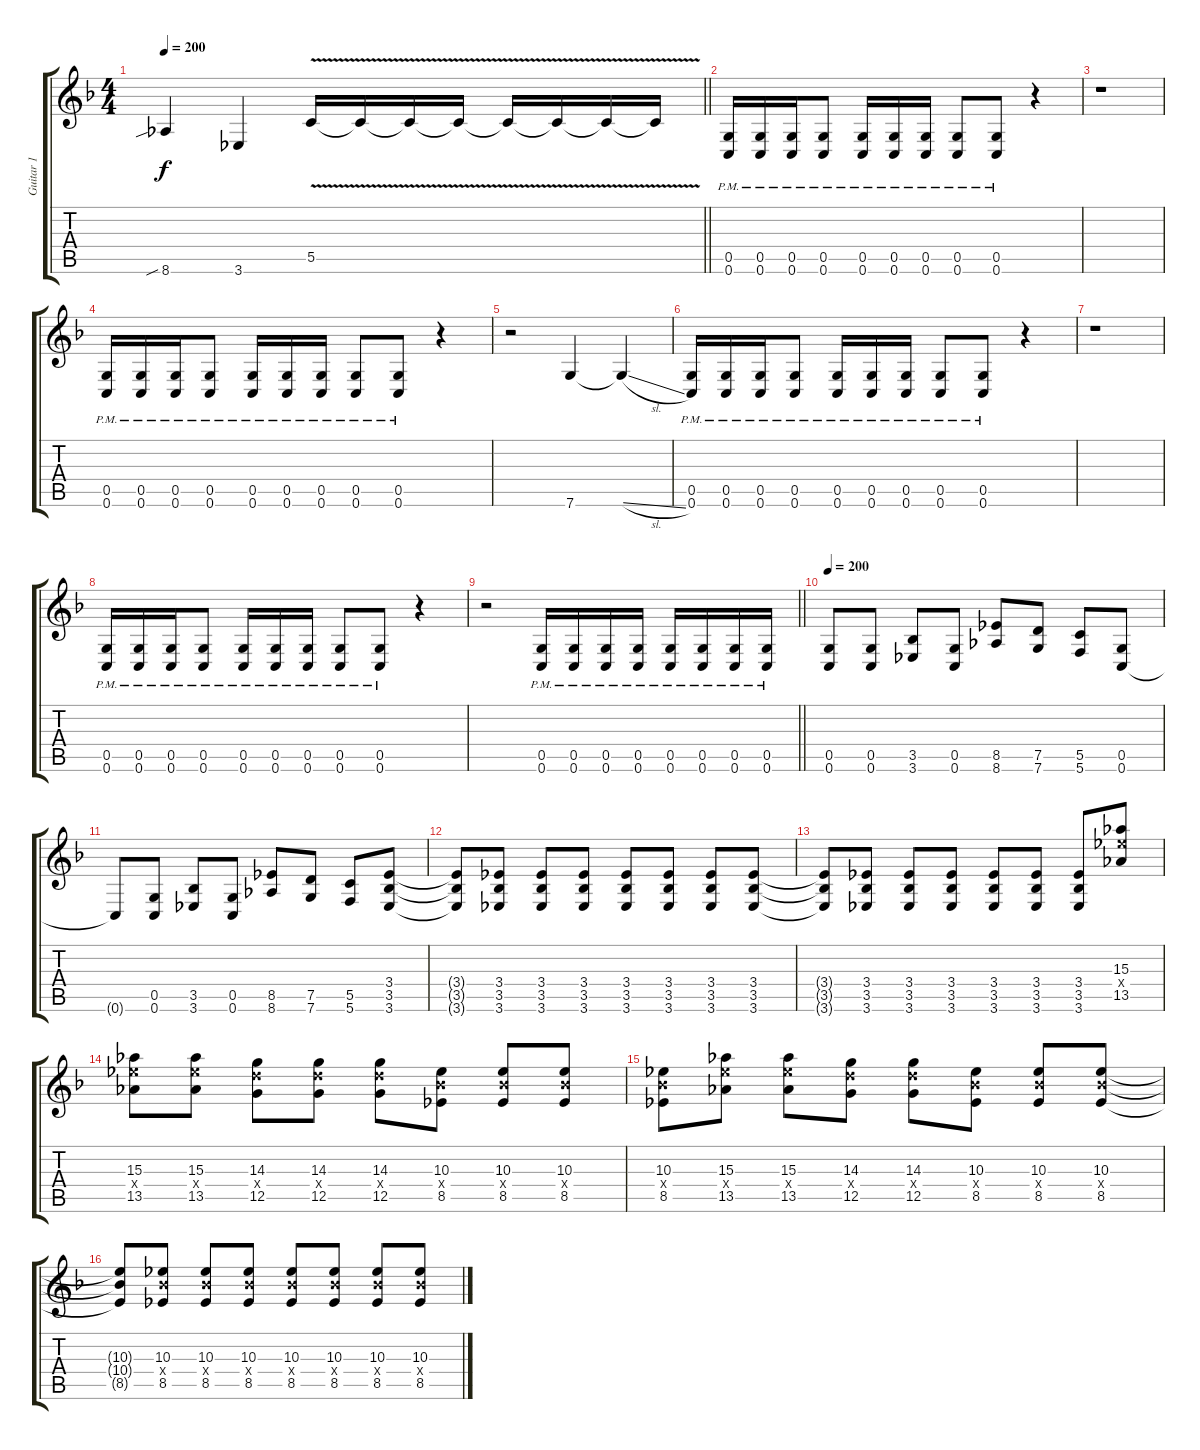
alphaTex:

\track ("Guitar 1" "Guitar 1") {instrument overdrivenguitar}
\staff {score tabs}
\tuning (D4 A3 F3 C3 G2 C2) {hide}
\ts (4 4)
\tempo 200
\clef g2
\barLineRight lightlight
\ks f
8.6{sib}.4{dy f} 3.6.4 5.5{v}.16 5.5{v t}.16 5.5{v t}.16 5.5{v t}.16 5.5{v t}.16 5.5{v t}.16 5.5{v t}.16 5.5{v t}.16 |
(0.5{pm} 0.6{pm}).16 (0.5{pm} 0.6{pm}).16 (0.5{pm} 0.6{pm}).16 (0.5{pm} 0.6{pm}).8 (0.5{pm} 0.6{pm}).16 (0.5{pm} 0.6{pm}).16 (0.5{pm} 0.6{pm}).16 (0.5{pm} 0.6{pm}).8 (0.5{pm} 0.6{pm}).8 r.4 |
r.1 |
(0.5{pm} 0.6{pm}).16 (0.5{pm} 0.6{pm}).16 (0.5{pm} 0.6{pm}).16 (0.5{pm} 0.6{pm}).8 (0.5{pm} 0.6{pm}).16 (0.5{pm} 0.6{pm}).16 (0.5{pm} 0.6{pm}).16 (0.5{pm} 0.6{pm}).8 (0.5{pm} 0.6{pm}).8 r.4 |
r.2 7.6.4 7.6{sl t}.4 |
(0.5{pm} 0.6{pm}).16 (0.5{pm} 0.6{pm}).16 (0.5{pm} 0.6{pm}).16 (0.5{pm} 0.6{pm}).8 (0.5{pm} 0.6{pm}).16 (0.5{pm} 0.6{pm}).16 (0.5{pm} 0.6{pm}).16 (0.5{pm} 0.6{pm}).8 (0.5{pm} 0.6{pm}).8 r.4 |
r.1 |
(0.5{pm} 0.6{pm}).16 (0.5{pm} 0.6{pm}).16 (0.5{pm} 0.6{pm}).16 (0.5{pm} 0.6{pm}).8 (0.5{pm} 0.6{pm}).16 (0.5{pm} 0.6{pm}).16 (0.5{pm} 0.6{pm}).16 (0.5{pm} 0.6{pm}).8 (0.5{pm} 0.6{pm}).8 r.4 |
\barLineRight lightlight
r.2 (0.5{pm} 0.6{pm}).16 (0.5{pm} 0.6{pm}).16 (0.5{pm} 0.6{pm}).16 (0.5{pm} 0.6{pm}).16 (0.5{pm} 0.6{pm}).16 (0.5{pm} 0.6{pm}).16 (0.5{pm} 0.6{pm}).16 (0.5{pm} 0.6{pm}).16 |
\tempo 200
(0.5 0.6).8 (0.5 0.6).8 (3.5 3.6).8 (0.5 0.6).8 (8.5 8.6).8 (7.5 7.6).8 (5.5 5.6).8 (0.5 0.6).8 |
0.6{t}.8 (0.5 0.6).8 (3.5 3.6).8 (0.5 0.6).8 (8.5 8.6).8 (7.5 7.6).8 (5.5 5.6).8 (3.4 3.5 3.6).8 |
(3.4{t} 3.5{t} 3.6{t}).8 (3.4 3.5 3.6).8 (3.4 3.5 3.6).8 (3.4 3.5 3.6).8 (3.4 3.5 3.6).8 (3.4 3.5 3.6).8 (3.4 3.5 3.6).8 (3.4 3.5 3.6).8 |
(3.4{t} 3.5{t} 3.6{t}).8 (3.4 3.5 3.6).8 (3.4 3.5 3.6).8 (3.4 3.5 3.6).8 (3.4 3.5 3.6).8 (3.4 3.5 3.6).8 (3.4 3.5 3.6).8 (15.3 15.4{x} 13.5).8 |
(15.3 15.4{x} 13.5).8 (15.3 15.4{x} 13.5).8 (14.3 14.4{x} 12.5).8 (14.3 14.4{x} 12.5).8 (14.3 14.4{x} 12.5).8 (10.3 10.4{x} 8.5).8 (10.3 10.4{x} 8.5).8 (10.3 10.4{x} 8.5).8 |
(10.3 10.4{x} 8.5).8 (15.3 15.4{x} 13.5).8 (15.3 15.4{x} 13.5).8 (14.3 14.4{x} 12.5).8 (14.3 14.4{x} 12.5).8 (10.3 10.4{x} 8.5).8 (10.3 10.4{x} 8.5).8 (10.3 10.4{x} 8.5).8 |
(10.3{t} 10.4{t} 8.5{t}).8 (10.3 10.4{x} 8.5).8 (10.3 10.4{x} 8.5).8 (10.3 10.4{x} 8.5).8 (10.3 10.4{x} 8.5).8 (10.3 10.4{x} 8.5).8 (10.3 10.4{x} 8.5).8 (10.3 10.4{x} 8.5).8
